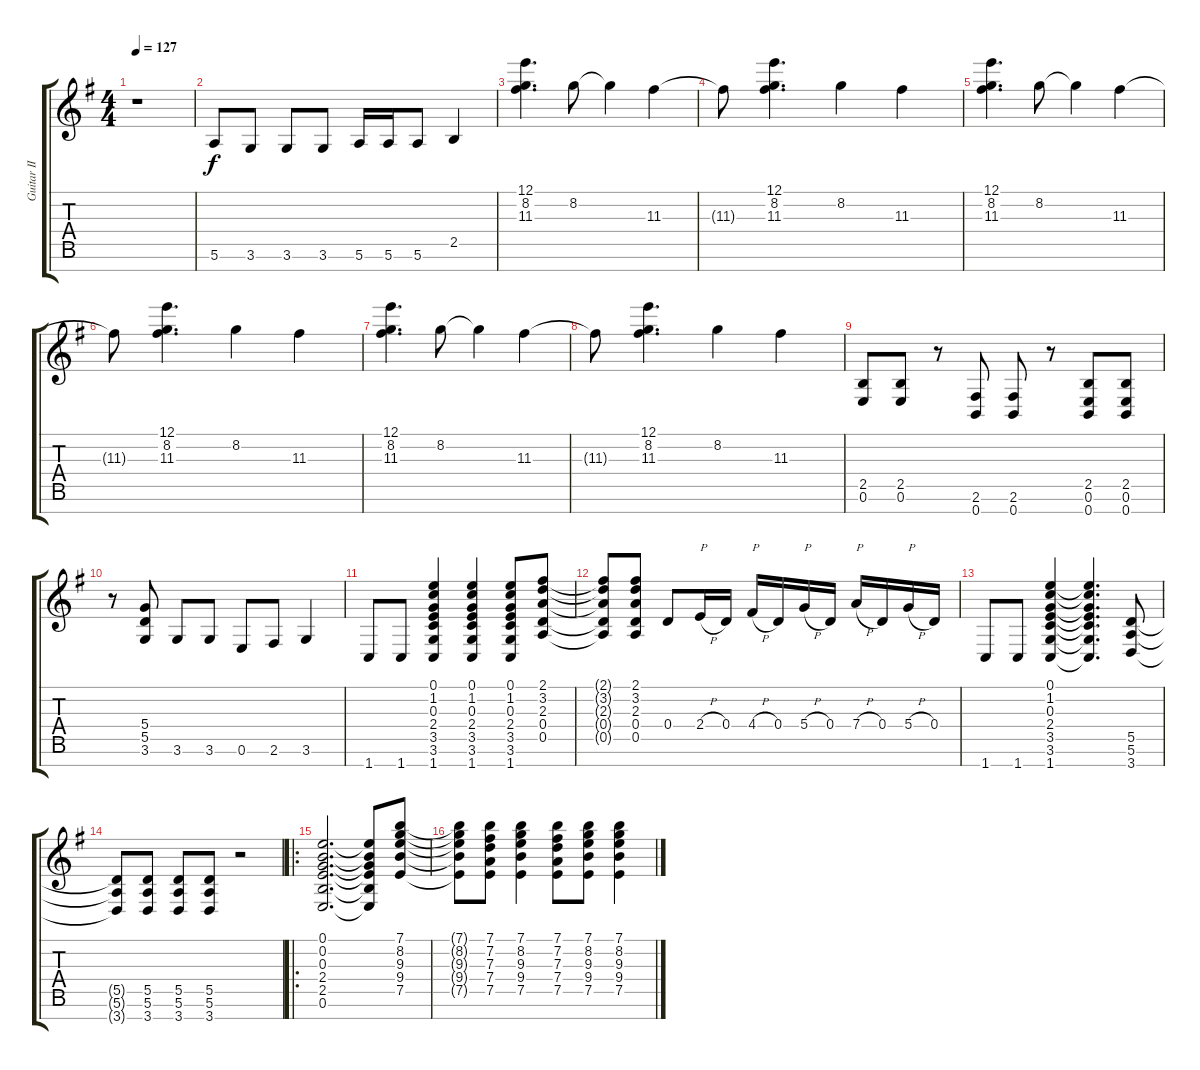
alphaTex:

\track ("Guitar II" "Guitar II") {instrument distortionguitar}
\staff {score tabs}
\tuning (E4 B3 G3 D3 A2 E2 B1) {hide}
\ts (4 4)
\tempo 127
\clef g2
\ks g
r.1{dy f} |
5.6.8 3.6.8 3.6.8 3.6.8 5.6.16 5.6.16 5.6.8 2.5.4 |
(12.1 8.2 11.3).4{d} 8.2.8 8.2{t}.4 11.3.4 |
11.3{t}.8 (12.1 8.2 11.3).4{d} 8.2.4 11.3.4 |
(12.1 8.2 11.3).4{d} 8.2.8 8.2{t}.4 11.3.4 |
11.3{t}.8 (12.1 8.2 11.3).4{d} 8.2.4 11.3.4 |
(12.1 8.2 11.3).4{d} 8.2.8 8.2{t}.4 11.3.4 |
11.3{t}.8 (12.1 8.2 11.3).4{d} 8.2.4 11.3.4 |
(2.5 0.6).8 (2.5 0.6).8 r.8 (2.6 0.7).8 (2.6 0.7).8 r.8 (2.5 0.6 0.7).8 (2.5 0.6 0.7).8 |
r.8 (5.4 5.5 3.6).8 3.6.8 3.6.8 0.6.8 2.6.8 3.6.4 |
1.7.8 1.7.8 (0.1 1.2 0.3 2.4 3.5 3.6 1.7).4 (0.1 1.2 0.3 2.4 3.5 3.6 1.7).4 (0.1 1.2 0.3 2.4 3.5 3.6 1.7).8 (2.1 3.2 2.3 0.4 0.5).8 |
(2.1{t} 3.2{t} 2.3{t} 0.4{t} 0.5{t}).8 (2.1 3.2 2.3 0.4 0.5).8 0.4.8 2.4{h}.16{txt "P"} 0.4.16 4.4{h}.16{txt "P"} 0.4.16 5.4{h}.16{txt "P"} 0.4.16 7.4{h}.16{txt "P"} 0.4.16 5.4{h}.16{txt "P"} 0.4.16 |
1.7.8 1.7.8 (0.1 1.2 0.3 2.4 3.5 3.6 1.7).4 (0.1{t} 1.2{t} 0.3{t} 2.4{t} 3.5{t} 3.6{t} 1.7{t}).4{d} (5.5 5.6 3.7).8 |
(5.5{t} 5.6{t} 3.7{t}).8 (5.5 5.6 3.7).8 (5.5 5.6 3.7).8 (5.5 5.6 3.7).8 r.2 |
\ro
(0.1 0.2 0.3 2.4 2.5 0.6).2{d} (0.1{t} 0.2{t} 0.3{t} 2.4{t} 2.5{t} 0.6{t}).8 (7.1 8.2 9.3 9.4 7.5).8 |
(7.1{t} 8.2{t} 9.3{t} 9.4{t} 7.5{t}).8 (7.1 7.2 7.3 7.4 7.5).8 (7.1 8.2 9.3 9.4 7.5).4 (7.1 7.2 7.3 7.4 7.5).8 (7.1 8.2 9.3 9.4 7.5).8 (7.1 8.2 9.3 9.4 7.5).4
